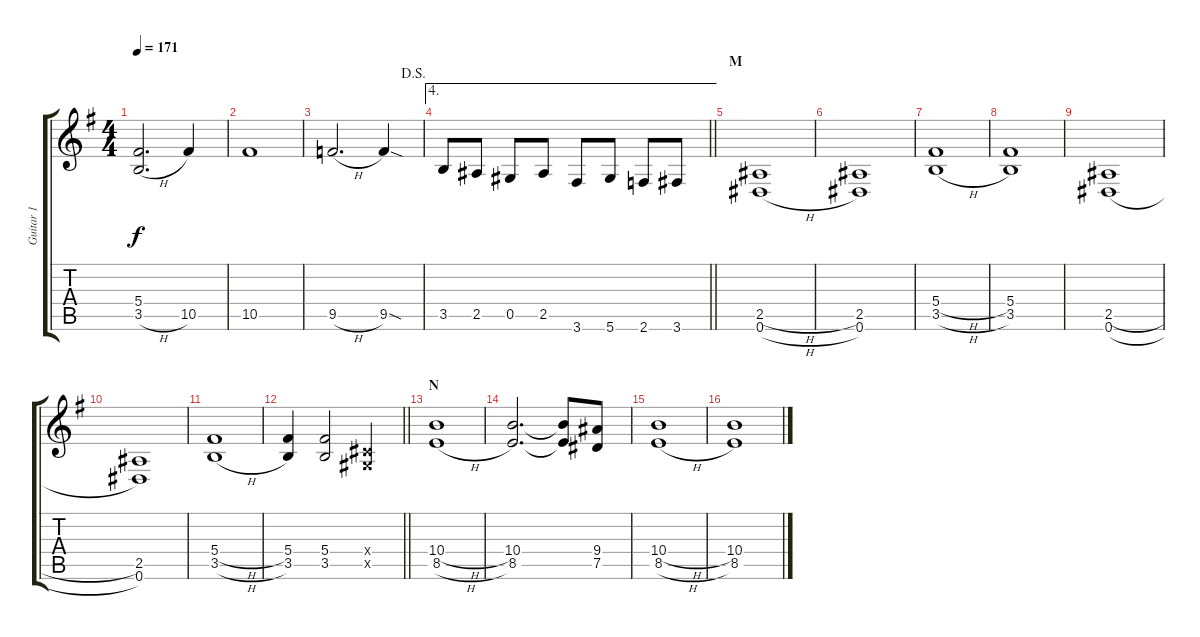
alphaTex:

\track ("Guitar 1" "Guitar 1") {instrument acousticguitarsteel}
\staff {score tabs}
\tuning (Eb4 Bb3 Gb3 Db3 Ab2 Eb2) {hide}
\ts (4 4)
\tempo 171
\clef g2
\ks g
(5.4 3.5{h}).2{d dy f} 10.5.4 |
10.5.1 |
\jump dalsegno
9.5{h}.2{d} 9.5{sod}.4 |
\ae 4
\barLineRight lightlight
3.5.8 2.5.8 0.5.8 2.5.8 3.6.8 5.6.8 2.6.8 3.6.8 |
\section ("" "M")
(2.5{h} 0.6{h}).1 |
(2.5 0.6).1 |
(5.4{h} 3.5{h}).1 |
(5.4 3.5).1 |
(2.5{h} 0.6{h}).1 |
(2.5 0.6).1 |
(5.4{h} 3.5{h}).1 |
\barLineRight lightlight
(5.4 3.5).4 (5.4 3.5).2 (0.4{x} 0.5{x}).4 |
\section ("" "N")
(10.4{h} 8.5{h}).1 |
(10.4 8.5).2{d} (10.4{t} 8.5{t}).8 (9.4 7.5).8 |
(10.4{h} 8.5{h}).1 |
(10.4 8.5).1
